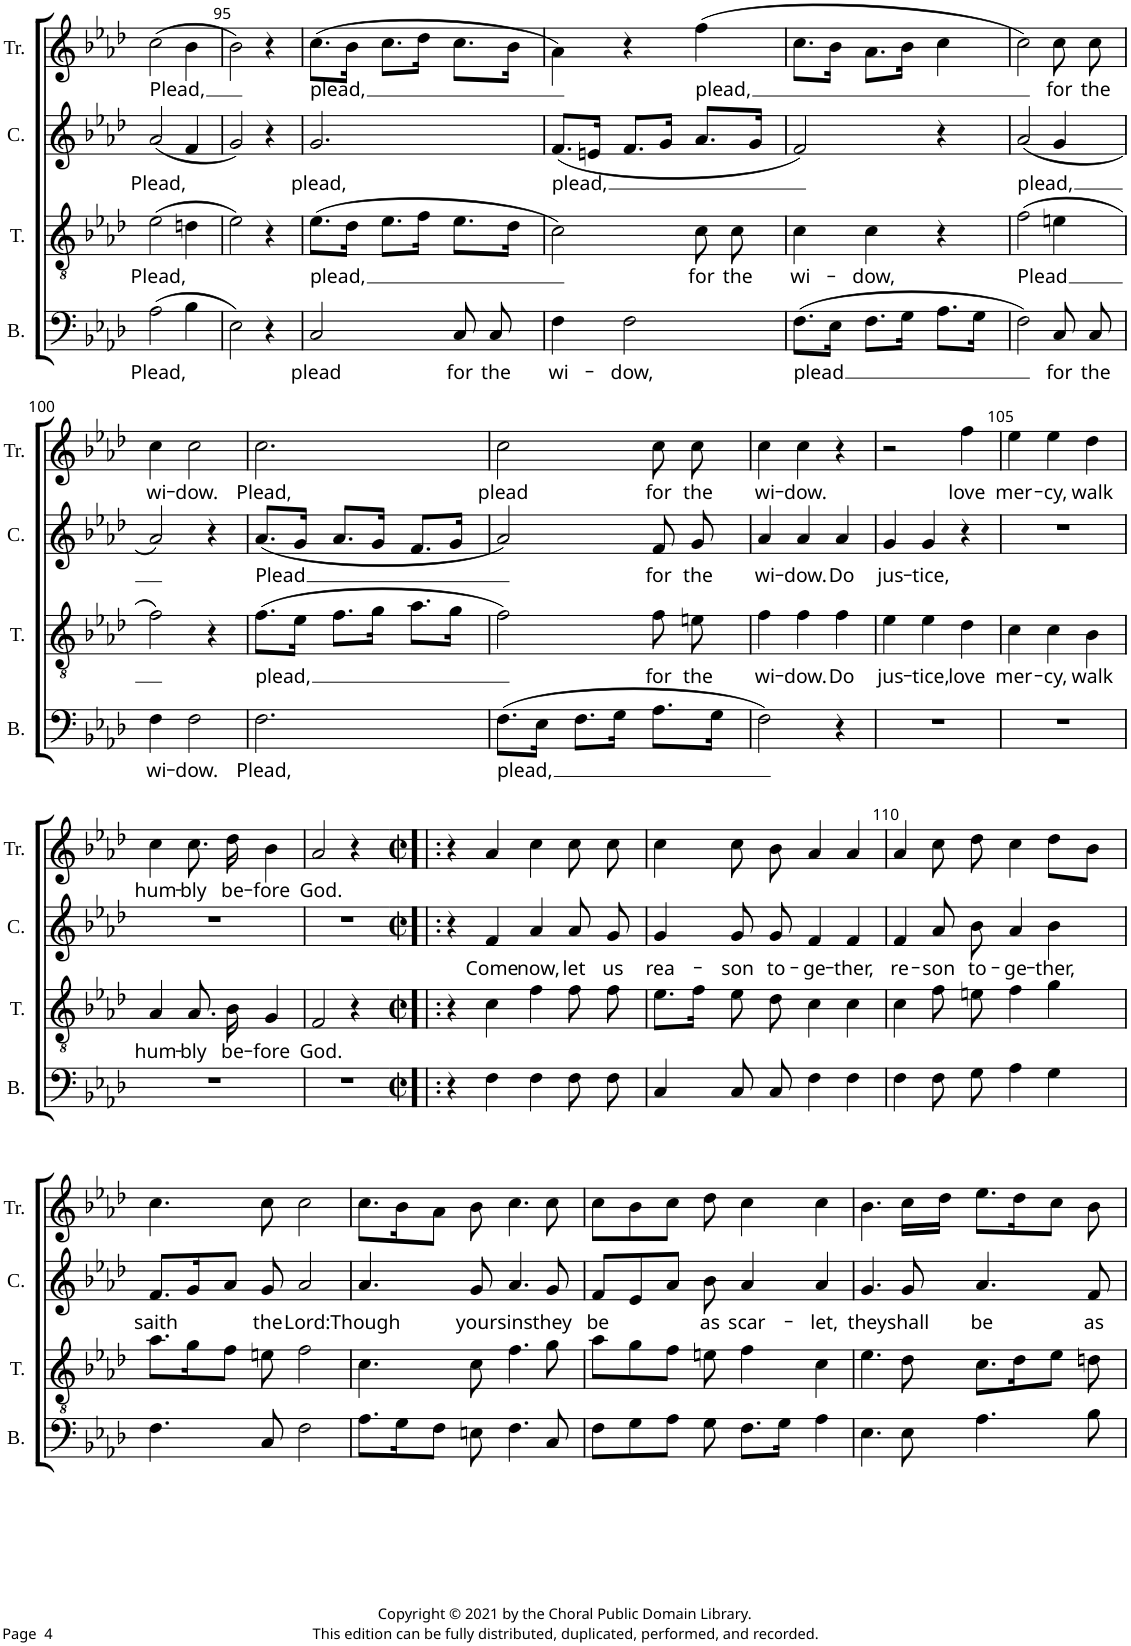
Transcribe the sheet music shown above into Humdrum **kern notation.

**kern	**text	**kern	**text	**kern	**text	**kern	**text
*part4	*part4	*part3	*part3	*part2	*part2	*part1	*part1
*staff4	*staff4	*staff3	*staff3	*staff2	*staff2	*staff1	*staff1
*I"Bass	*	*I"Tenor	*	*I"Counter	*	*I"Treble	*
*I'B.	*	*I'T.	*	*I'C.	*	*I'Tr.	*
!!LO:PB:g=z
*clefF4	*	*clefGv2	*	*clefG2	*	*clefG2	*
*k[b-e-a-d-]	*	*k[b-e-a-d-]	*	*k[b-e-a-d-]	*	*k[b-e-a-d-]	*
*M3/4	*	*M3/4	*	*M3/4	*	*M3/4	*
=94	=94	=94	=94	=94	=94	=94	=94
!	!LO:LY:b	!	!LO:LY:b	!	!LO:LY:b	!	!LO:LY:b
(2A-\	Plead,	(2e-\	Plead,	(2a-/	Plead,	(2cc\	Plead,
4B-\	.	4dn\	.	4f/	.	4b-\	.
=95	=95	=95	=95	=95	=95	=95	=95
2E-\)	.	2e-\)	.	2g/)	.	2b-\)	.
4r	.	4r	.	4r	.	4r	.
=96	=96	=96	=96	=96	=96	=96	=96
!	!LO:LY:b	!	!LO:LY:b	!	!LO:LY:b	!	!LO:LY:b
2C/	plead	(8.e-\L	plead,	2.g/	plead,	(8.cc\L	plead,
.	.	16d-\Jk	.	.	.	16b-\Jk	.
.	.	8.e-\L	.	.	.	8.cc\L	.
.	.	16f\Jk	.	.	.	16dd-\Jk	.
!	!LO:LY:b	!	!	!	!	!	!
8C/	for	8.e-\L	.	.	.	8.cc\L	.
!	!LO:LY:b	!	!	!	!	!	!
8C/	the	.	.	.	.	.	.
.	.	16d-\Jk	.	.	.	16b-\Jk	.
=97	=97	=97	=97	=97	=97	=97	=97
!	!LO:LY:b	!	!	!	!LO:LY:b	!	!
4F\	wi-	2c\)	.	(8.f/L	plead,	4a-\)	.
.	.	.	.	16en/Jk	.	.	.
!	!LO:LY:b	!	!	!	!	!	!
2F\	-dow,	.	.	8.f/L	.	4r	.
.	.	.	.	16g/Jk	.	.	.
!	!	!	!LO:LY:b	!	!	!	!LO:LY:b
.	.	8c\	for	8.a-/L	.	(4ff\	plead,
!	!	!	!LO:LY:b	!	!	!	!
.	.	8c\	the	.	.	.	.
.	.	.	.	16g/Jk	.	.	.
=98	=98	=98	=98	=98	=98	=98	=98
!	!LO:LY:b	!	!LO:LY:b	!	!	!	!
(8.F\L	plead	4c\	wi-	2f/)	.	8.cc\L	.
16E-\Jk	.	.	.	.	.	16b-\Jk	.
!	!	!	!LO:LY:b	!	!	!	!
8.F\L	.	4c\	-dow,	.	.	8.a-\L	.
16G\Jk	.	.	.	.	.	16b-\Jk	.
8.A-\L	.	4r	.	4r	.	4cc\	.
16G\Jk	.	.	.	.	.	.	.
=99	=99	=99	=99	=99	=99	=99	=99
!	!	!	!LO:LY:b	!	!LO:LY:b	!	!
2F\)	.	(2f\	Plead	(2a-/	plead,	2cc\)	.
!	!LO:LY:b	!	!	!	!	!	!LO:LY:b
8C/	for	4en\	.	4g/	.	8cc\	for
!	!LO:LY:b	!	!	!	!	!	!LO:LY:b
8C/	the	.	.	.	.	8cc\	the
!!LO:LB:g=z
=100	=100	=100	=100	=100	=100	=100	=100
!	!LO:LY:b	!	!	!	!	!	!LO:LY:b
4F\	wi-	2f\)	.	2a-/)	.	4cc\	wi-
!	!LO:LY:b	!	!	!	!	!	!LO:LY:b
2F\	-dow.	.	.	.	.	2cc\	-dow.
.	.	4r	.	4r	.	.	.
=101	=101	=101	=101	=101	=101	=101	=101
!	!LO:LY:b	!	!LO:LY:b	!	!LO:LY:b	!	!LO:LY:b
2.F\	Plead,	(8.f\L	plead,	(8.a-/L	Plead	2.cc\	Plead,
.	.	16e-\Jk	.	16g/Jk	.	.	.
.	.	8.f\L	.	8.a-/L	.	.	.
.	.	16g\Jk	.	16g/Jk	.	.	.
.	.	8.a-\L	.	8.f/L	.	.	.
.	.	16g\Jk	.	16g/Jk	.	.	.
=102	=102	=102	=102	=102	=102	=102	=102
!	!LO:LY:b	!	!	!	!	!	!LO:LY:b
(8.F\L	plead,	2f\)	.	2a-/)	.	2cc\	plead
16E-\Jk	.	.	.	.	.	.	.
8.F\L	.	.	.	.	.	.	.
16G\Jk	.	.	.	.	.	.	.
!	!	!	!LO:LY:b	!	!LO:LY:b	!	!LO:LY:b
8.A-\L	.	8f\	for	8f/	for	8cc\	for
!	!	!	!LO:LY:b	!	!LO:LY:b	!	!LO:LY:b
.	.	8en\	the	8g/	the	8cc\	the
16G\Jk	.	.	.	.	.	.	.
=103	=103	=103	=103	=103	=103	=103	=103
!	!	!	!LO:LY:b	!	!LO:LY:b	!	!LO:LY:b
2F\)	.	4f\	wi-	4a-/	wi-	4cc\	wi-
!	!	!	!LO:LY:b	!	!LO:LY:b	!	!LO:LY:b
.	.	4f\	-dow.	4a-/	-dow.	4cc\	-dow.
!	!	!	!LO:LY:b	!	!LO:LY:b	!	!
4r	.	4f\	Do	4a-/	Do	4r	.
=104	=104	=104	=104	=104	=104	=104	=104
!	!	!	!LO:LY:b	!	!LO:LY:b	!	!
2.r	.	4e-\	jus-	4g/	jus-	2r	.
!	!	!	!LO:LY:b	!	!LO:LY:b	!	!
.	.	4e-\	-tice,	4g/	-tice,	.	.
!	!	!	!LO:LY:b	!	!	!	!LO:LY:b
.	.	4d-\	love	4r	.	4ff\	love
=105	=105	=105	=105	=105	=105	=105	=105
!	!	!	!LO:LY:b	!	!	!	!LO:LY:b
2.r	.	4c\	mer-	2.r	.	4ee-\	mer-
!	!	!	!LO:LY:b	!	!	!	!LO:LY:b
.	.	4c\	-cy,	.	.	4ee-\	-cy,
!	!	!	!LO:LY:b	!	!	!	!LO:LY:b
.	.	4B-\	walk	.	.	4dd-\	walk
!!LO:LB:g=z
=106	=106	=106	=106	=106	=106	=106	=106
!	!	!	!LO:LY:b	!	!	!	!LO:LY:b
2.r	.	4A-/	hum-	2.r	.	4cc\	hum-
!	!	!	!LO:LY:b	!	!	!	!LO:LY:b
.	.	8.A-/	-bly	.	.	8.cc\	-bly
!	!	!	!LO:LY:b	!	!	!	!LO:LY:b
.	.	16B-\	be-	.	.	16dd-\	be-
!	!	!	!LO:LY:b	!	!	!	!LO:LY:b
.	.	4G/	-fore	.	.	4b-\	-fore
=107	=107	=107	=107	=107	=107	=107	=107
!	!	!	!LO:LY:b	!	!	!	!LO:LY:b
2.r	.	2F/	God.	2.r	.	2a-/	God.
.	.	4r	.	.	.	4r	.
=108!|:	=108!|:	=108!|:	=108!|:	=108!|:	=108!|:	=108!|:	=108!|:
*M4/4	*	*M4/4	*	*M4/4	*	*M4/4	*
*met(c|)	*	*met(c|)	*	*met(c|)	*	*met(c|)	*
4r	.	4r	.	4r	.	4r	.
!	!	!	!	!	!LO:LY:b	!	!
4F\	.	4c\	.	4f/	Come	4a-/	.
!	!	!	!	!	!LO:LY:b	!	!
4F\	.	4f\	.	4a-/	now,	4cc\	.
!	!	!	!	!	!LO:LY:b	!	!
8F\	.	8f\	.	8a-/	let	8cc\	.
!	!	!	!	!	!LO:LY:b	!	!
8F\	.	8f\	.	8g/	us	8cc\	.
=109	=109	=109	=109	=109	=109	=109	=109
!	!	!	!	!	!LO:LY:b	!	!
4C/	.	8.e-\L	.	4g/	rea-	4cc\	.
.	.	16f\Jk	.	.	.	.	.
!	!	!	!	!	!LO:LY:b	!	!
8C/	.	8e-\	.	8g/	-son	8cc\	.
!	!	!	!	!	!LO:LY:b	!	!
8C/	.	8d-\	.	8g/	to-	8b-\	.
!	!	!	!	!	!LO:LY:b	!	!
4F\	.	4c\	.	4f/	-ge-	4a-/	.
!	!	!	!	!	!LO:LY:b	!	!
4F\	.	4c\	.	4f/	-ther,	4a-/	.
=110	=110	=110	=110	=110	=110	=110	=110
!	!	!	!	!	!LO:LY:b	!	!
4F\	.	4c\	.	4f/	re-	4a-/	.
!	!	!	!	!	!LO:LY:b	!	!
8F\	.	8f\	.	8a-/	-son	8cc\	.
!	!	!	!	!	!LO:LY:b	!	!
8G\	.	8en\	.	8b-\	to-	8dd-\	.
!	!	!	!	!	!LO:LY:b	!	!
4A-\	.	4f\	.	4a-/	-ge-	4cc\	.
!	!	!	!	!	!LO:LY:b	!	!
4G\	.	4g\	.	4b-\	-ther,	8dd-\L	.
.	.	.	.	.	.	8b-\J	.
!!LO:LB:g=z
=111	=111	=111	=111	=111	=111	=111	=111
!	!	!	!	!	!LO:LY:b	!	!
4.F\	.	8.a-\L	.	8.f/L	saith	4.cc\	.
.	.	16g\K	.	16g/K	.	.	.
.	.	8f\J	.	8a-/J	.	.	.
!	!	!	!	!	!LO:LY:b	!	!
8C/	.	8en\	.	8g/	the	8cc\	.
!	!	!	!	!	!LO:LY:b	!	!
2F\	.	2f\	.	2a-/	Lord:	2cc\	.
=112	=112	=112	=112	=112	=112	=112	=112
!	!	!	!	!	!LO:LY:b	!	!
8.A-\L	.	4.c\	.	4.a-/	Though	8.cc\L	.
16G\K	.	.	.	.	.	16b-\K	.
8F\J	.	.	.	.	.	8a-\J	.
!	!	!	!	!	!LO:LY:b	!	!
8En\	.	8c\	.	8g/	your	8b-\	.
!	!	!	!	!	!LO:LY:b	!	!
4.F\	.	4.f\	.	4.a-/	sins	4.cc\	.
!	!	!	!	!	!LO:LY:b	!	!
8C/	.	8g\	.	8g/	they	8cc\	.
=113	=113	=113	=113	=113	=113	=113	=113
!	!	!	!	!	!LO:LY:b	!	!
8F\L	.	8a-\L	.	8f/L	be	8cc\L	.
8G\	.	8g\	.	8e-/	.	8b-\	.
8A-\J	.	8f\J	.	8a-/J	.	8cc\J	.
!	!	!	!	!	!LO:LY:b	!	!
8G\	.	8en\	.	8b-\	as	8dd-\	.
!	!	!	!	!	!LO:LY:b	!	!
8.F\L	.	4f\	.	4a-/	scar-	4cc\	.
16G\Jk	.	.	.	.	.	.	.
!	!	!	!	!	!LO:LY:b	!	!
4A-\	.	4c\	.	4a-/	-let,	4cc\	.
=114	=114	=114	=114	=114	=114	=114	=114
!	!	!	!	!	!LO:LY:b	!	!
4.E-\	.	4.e-\	.	4.g/	they	4.b-\	.
!	!	!	!	!	!LO:LY:b	!	!
8E-\	.	8d-\	.	8g/	shall	16cc\LL	.
.	.	.	.	.	.	16dd-\JJ	.
!	!	!	!	!	!LO:LY:b	!	!
4.A-\	.	8.c\L	.	4.a-/	be	8.ee-\L	.
.	.	16d-\K	.	.	.	16dd-\K	.
.	.	8e-\J	.	.	.	8cc\J	.
!	!	!	!	!	!LO:LY:b	!	!
8B-\	.	8dn\	.	8f/	as	8b-\	.
=	=	=	=	=	=	=	=
*-	*-	*-	*-	*-	*-	*-	*-
